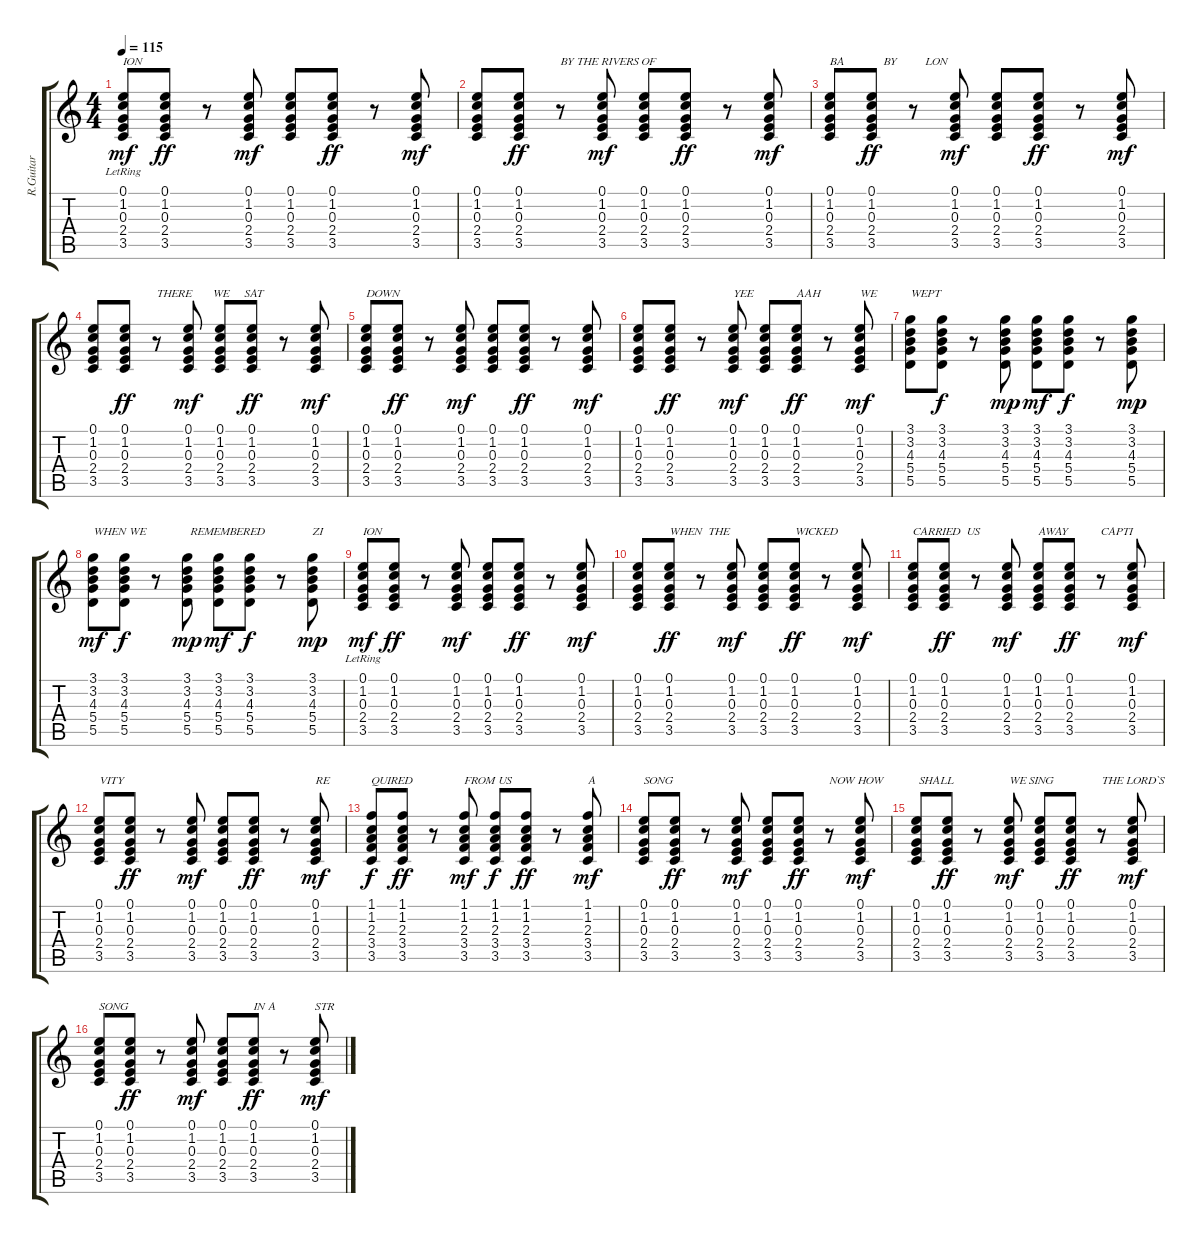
\track ("R.Guitar" "R.Guitar") {instrument electricguitarjazz}
\staff {score tabs}
\tuning (E4 B3 G3 D3 A2 E2) {hide}
\ts (4 4)
\tempo 115
\clef g2
\ks c
(0.1{lr} 1.2 0.3 2.4 3.5).8{txt "ION" dy mf} (0.1 1.2 0.3 2.4 3.5).8{dy ff} r.8 (0.1 1.2 0.3 2.4 3.5).8{dy mf} (0.1 1.2 0.3 2.4 3.5).8 (0.1 1.2 0.3 2.4 3.5).8{dy ff} r.8 (0.1 1.2 0.3 2.4 3.5).8{dy mf} |
(0.1 1.2 0.3 2.4 3.5).8 (0.1 1.2 0.3 2.4 3.5).8{dy ff} r.8{txt "BY THE RIVERS OF"} (0.1 1.2 0.3 2.4 3.5).8{dy mf} (0.1 1.2 0.3 2.4 3.5).8 (0.1 1.2 0.3 2.4 3.5).8{dy ff} r.8 (0.1 1.2 0.3 2.4 3.5).8{dy mf} |
(0.1 1.2 0.3 2.4 3.5).8{txt "BA"} (0.1 1.2 0.3 2.4 3.5).8{txt "    BY" dy ff} r.8{txt "    LON"} (0.1 1.2 0.3 2.4 3.5).8{dy mf} (0.1 1.2 0.3 2.4 3.5).8 (0.1 1.2 0.3 2.4 3.5).8{dy ff} r.8 (0.1 1.2 0.3 2.4 3.5).8{dy mf} |
(0.1 1.2 0.3 2.4 3.5).8 (0.1 1.2 0.3 2.4 3.5).8{dy ff} r.8{txt "THERE"} (0.1 1.2 0.3 2.4 3.5).8{txt "        WE     SAT" dy mf} (0.1 1.2 0.3 2.4 3.5).8 (0.1 1.2 0.3 2.4 3.5).8{dy ff} r.8 (0.1 1.2 0.3 2.4 3.5).8{dy mf} |
(0.1 1.2 0.3 2.4 3.5).8{txt "DOWN"} (0.1 1.2 0.3 2.4 3.5).8{dy ff} r.8 (0.1 1.2 0.3 2.4 3.5).8{dy mf} (0.1 1.2 0.3 2.4 3.5).8 (0.1 1.2 0.3 2.4 3.5).8{dy ff} r.8 (0.1 1.2 0.3 2.4 3.5).8{dy mf} |
(0.1 1.2 0.3 2.4 3.5).8 (0.1 1.2 0.3 2.4 3.5).8{dy ff} r.8 (0.1 1.2 0.3 2.4 3.5).8{txt "YEE" dy mf} (0.1 1.2 0.3 2.4 3.5).8 (0.1 1.2 0.3 2.4 3.5).8{txt "AAH" dy ff} r.8 (0.1 1.2 0.3 2.4 3.5).8{txt "WE" dy mf} |
(3.1 3.2 4.3 5.4 5.5).8{txt "WEPT"} (3.1 3.2 4.3 5.4 5.5).8{dy f} r.8 (3.1 3.2 4.3 5.4 5.5).8{dy mp} (3.1 3.2 4.3 5.4 5.5).8{dy mf} (3.1 3.2 4.3 5.4 5.5).8{dy f} r.8 (3.1 3.2 4.3 5.4 5.5).8{dy mp} |
(3.1 3.2 4.3 5.4 5.5).8{txt "WHEN WE" dy mf} (3.1 3.2 4.3 5.4 5.5).8{dy f} r.8 (3.1 3.2 4.3 5.4 5.5).8{txt " REMEMBERED" dy mp} (3.1 3.2 4.3 5.4 5.5).8{dy mf} (3.1 3.2 4.3 5.4 5.5).8{dy f} r.8 (3.1 3.2 4.3 5.4 5.5).8{txt "ZI" dy mp} |
(0.1{lr} 1.2 0.3 2.4 3.5).8{txt "ION" dy mf} (0.1 1.2 0.3 2.4 3.5).8{dy ff} r.8 (0.1 1.2 0.3 2.4 3.5).8{dy mf} (0.1 1.2 0.3 2.4 3.5).8 (0.1 1.2 0.3 2.4 3.5).8{dy ff} r.8 (0.1 1.2 0.3 2.4 3.5).8{dy mf} |
(0.1 1.2 0.3 2.4 3.5).8 (0.1 1.2 0.3 2.4 3.5).8{txt "WHEN  THE" dy ff} r.8 (0.1 1.2 0.3 2.4 3.5).8{dy mf} (0.1 1.2 0.3 2.4 3.5).8 (0.1 1.2 0.3 2.4 3.5).8{txt "WICKED" dy ff} r.8 (0.1 1.2 0.3 2.4 3.5).8{dy mf} |
(0.1 1.2 0.3 2.4 3.5).8{txt "CARRIED  US"} (0.1 1.2 0.3 2.4 3.5).8{dy ff} r.8 (0.1 1.2 0.3 2.4 3.5).8{dy mf} (0.1 1.2 0.3 2.4 3.5).8{txt "AWAY"} (0.1 1.2 0.3 2.4 3.5).8{dy ff} r.8{txt "CAPTI"} (0.1 1.2 0.3 2.4 3.5).8{dy mf} |
(0.1 1.2 0.3 2.4 3.5).8{txt "VITY"} (0.1 1.2 0.3 2.4 3.5).8{dy ff} r.8 (0.1 1.2 0.3 2.4 3.5).8{dy mf} (0.1 1.2 0.3 2.4 3.5).8 (0.1 1.2 0.3 2.4 3.5).8{dy ff} r.8 (0.1 1.2 0.3 2.4 3.5).8{txt "RE" dy mf} |
(1.1 1.2 2.3 3.4 3.5).8{txt "QUIRED" dy f} (1.1 1.2 2.3 3.4 3.5).8{dy ff} r.8 (1.1 1.2 2.3 3.4 3.5).8{txt "FROM US" dy mf} (1.1 1.2 2.3 3.4 3.5).8{dy f} (1.1 1.2 2.3 3.4 3.5).8{dy ff} r.8 (1.1 1.2 2.3 3.4 3.5).8{txt "A" dy mf} |
(0.1 1.2 0.3 2.4 3.5).8{txt "SONG"} (0.1 1.2 0.3 2.4 3.5).8{dy ff} r.8 (0.1 1.2 0.3 2.4 3.5).8{dy mf} (0.1 1.2 0.3 2.4 3.5).8 (0.1 1.2 0.3 2.4 3.5).8{dy ff} r.8{txt "NOW HOW"} (0.1 1.2 0.3 2.4 3.5).8{dy mf} |
(0.1 1.2 0.3 2.4 3.5).8{txt " SHALL"} (0.1 1.2 0.3 2.4 3.5).8{dy ff} r.8 (0.1 1.2 0.3 2.4 3.5).8{txt "WE SING" dy mf} (0.1 1.2 0.3 2.4 3.5).8 (0.1 1.2 0.3 2.4 3.5).8{dy ff} r.8{txt "THE LORD`S"} (0.1 1.2 0.3 2.4 3.5).8{dy mf} |
(0.1 1.2 0.3 2.4 3.5).8{txt "SONG"} (0.1 1.2 0.3 2.4 3.5).8{dy ff} r.8 (0.1 1.2 0.3 2.4 3.5).8{dy mf} (0.1 1.2 0.3 2.4 3.5).8 (0.1 1.2 0.3 2.4 3.5).8{txt "IN A" dy ff} r.8 (0.1 1.2 0.3 2.4 3.5).8{txt "STR" dy mf}
